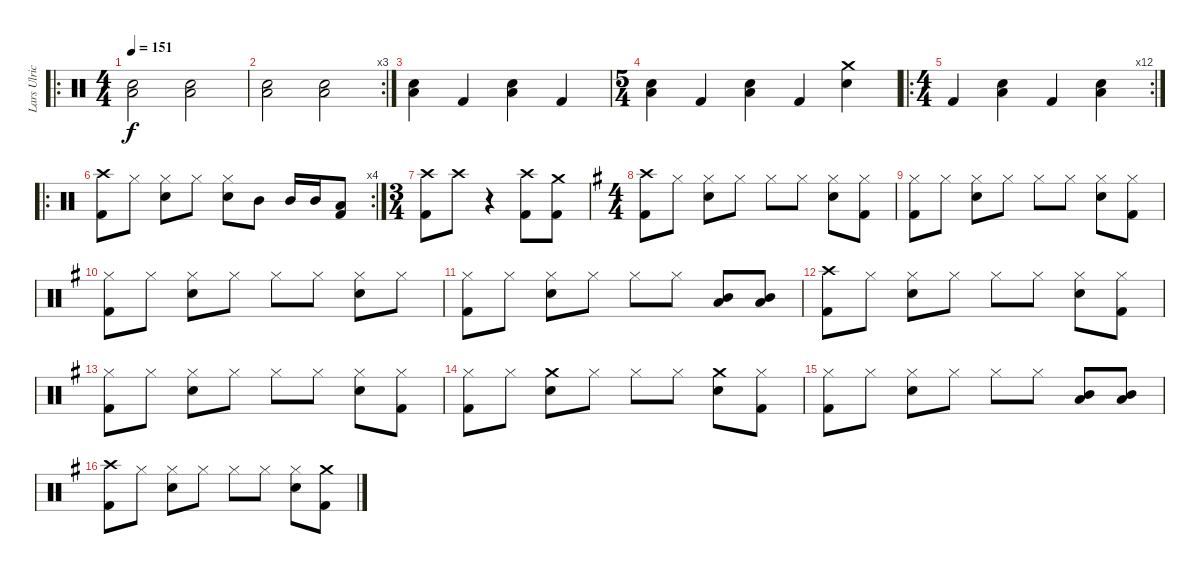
\track ("Lars Ulrich" "Lars Ulric") {instrument percussion}
\staff {score}
\articulation defaults
\ro
\ts (4 4)
\tempo 151
\clef neutral
\ks c
("Snare (hit) 2" "Low Floor Tom (hit)").2{dy f} ("Snare (hit) 2" "Low Floor Tom (hit)").2 |
\rc 3
("Snare (hit) 2" "Low Floor Tom (hit)").2 ("Snare (hit) 2" "Low Floor Tom (hit)").2 |
("Snare (hit) 2" "Low Floor Tom (hit)").4 "Kick (hit) 2".4 ("Snare (hit) 2" "Low Floor Tom (hit)").4 "Kick (hit) 2".4 |
\ts (5 4)
("Snare (hit) 2" "Low Floor Tom (hit)").4 "Kick (hit) 2".4 ("Snare (hit) 2" "Low Floor Tom (hit)").4 "Kick (hit) 2".4 ("Crash medium (hit)" "Snare (hit) 2").4 |
\ro
\rc 12
\ts (4 4)
"Kick (hit) 2".4 ("Low Floor Tom (hit)" "Snare (hit) 2").4 "Kick (hit) 2".4 ("Low Floor Tom (hit)" "Snare (hit) 2").4 |
\ro
\rc 4
("Crash high (hit)" "Kick (hit) 2").8 "Hi-Hat (closed)".8 ("Hi-Hat (closed)" "Snare (hit) 2").8 "Hi-Hat (closed)".8 ("Hi-Hat (closed)" "Snare (hit) 2").8 "Mid Tom (hit)".8 "Mid Tom (hit)".16 "Mid Tom (hit)".16 ("Low Tom (hit)" "Kick (hit) 2").8 |
\ts (3 4)
("Crash high (hit)" "Kick (hit) 2").8 "Crash high (hit)".8{volume 0} r.4 ("Crash high (hit)" "Kick (hit) 2").8{volume 16} ("Crash medium (hit)" "Kick (hit) 2").8 |
\ts (4 4)
\ks g
("Crash high (hit)" "Kick (hit) 2").8 "Hi-Hat (closed)".8 ("Hi-Hat (closed)" "Snare (hit) 2").8 "Hi-Hat (closed)".8 "Hi-Hat (closed)".8 "Hi-Hat (closed)".8 ("Hi-Hat (closed)" "Snare (hit) 2").8 ("Hi-Hat (closed)" "Kick (hit) 2").8 |
("Hi-Hat (closed)" "Kick (hit) 2").8 "Hi-Hat (closed)".8 ("Hi-Hat (closed)" "Snare (hit) 2").8 "Hi-Hat (closed)".8 "Hi-Hat (closed)".8 "Hi-Hat (closed)".8 ("Hi-Hat (closed)" "Snare (hit) 2").8 ("Hi-Hat (closed)" "Kick (hit) 2").8 |
("Hi-Hat (closed)" "Kick (hit) 2").8 "Hi-Hat (closed)".8 ("Hi-Hat (closed)" "Snare (hit) 2").8 "Hi-Hat (closed)".8 "Hi-Hat (closed)".8 "Hi-Hat (closed)".8 ("Hi-Hat (closed)" "Snare (hit) 2").8 "Hi-Hat (closed)".8 |
("Hi-Hat (closed)" "Kick (hit) 2").8 "Hi-Hat (closed)".8 ("Hi-Hat (closed)" "Snare (hit) 2").8 "Hi-Hat (closed)".8 "Hi-Hat (closed)".8 "Hi-Hat (closed)".8 ("Low Tom (hit)" "Mid Tom (hit)").8 ("Low Tom (hit)" "Mid Tom (hit)").8 |
("Crash high (hit)" "Kick (hit) 2").8 "Hi-Hat (closed)".8 ("Hi-Hat (closed)" "Snare (hit) 2").8 "Hi-Hat (closed)".8 "Hi-Hat (closed)".8 "Hi-Hat (closed)".8 ("Hi-Hat (closed)" "Snare (hit) 2").8 ("Hi-Hat (closed)" "Kick (hit) 2").8 |
("Hi-Hat (closed)" "Kick (hit) 2").8 "Hi-Hat (closed)".8 ("Hi-Hat (closed)" "Snare (hit) 2").8 "Hi-Hat (closed)".8 "Hi-Hat (closed)".8 "Hi-Hat (closed)".8 ("Hi-Hat (closed)" "Snare (hit) 2").8 ("Hi-Hat (closed)" "Kick (hit) 2").8 |
("Hi-Hat (closed)" "Kick (hit) 2").8 "Hi-Hat (closed)".8 ("Crash medium (hit)" "Snare (hit) 2").8 "Hi-Hat (closed)".8 "Hi-Hat (closed)".8 "Hi-Hat (closed)".8 ("Crash medium (hit)" "Snare (hit) 2").8 ("Hi-Hat (closed)" "Kick (hit) 2").8 |
("Hi-Hat (closed)" "Kick (hit) 2").8 "Hi-Hat (closed)".8 ("Hi-Hat (closed)" "Snare (hit) 2").8 "Hi-Hat (closed)".8 "Hi-Hat (closed)".8 "Hi-Hat (closed)".8 ("Low Tom (hit)" "Mid Tom (hit)").8 ("Low Tom (hit)" "Mid Tom (hit)").8 |
("Crash high (hit)" "Kick (hit) 2").8 "Hi-Hat (closed)".8 ("Hi-Hat (closed)" "Snare (hit) 2").8 "Hi-Hat (closed)".8 "Hi-Hat (closed)".8 "Hi-Hat (closed)".8 ("Hi-Hat (closed)" "Snare (hit) 2").8 ("Crash medium (hit)" "Kick (hit) 2").8
